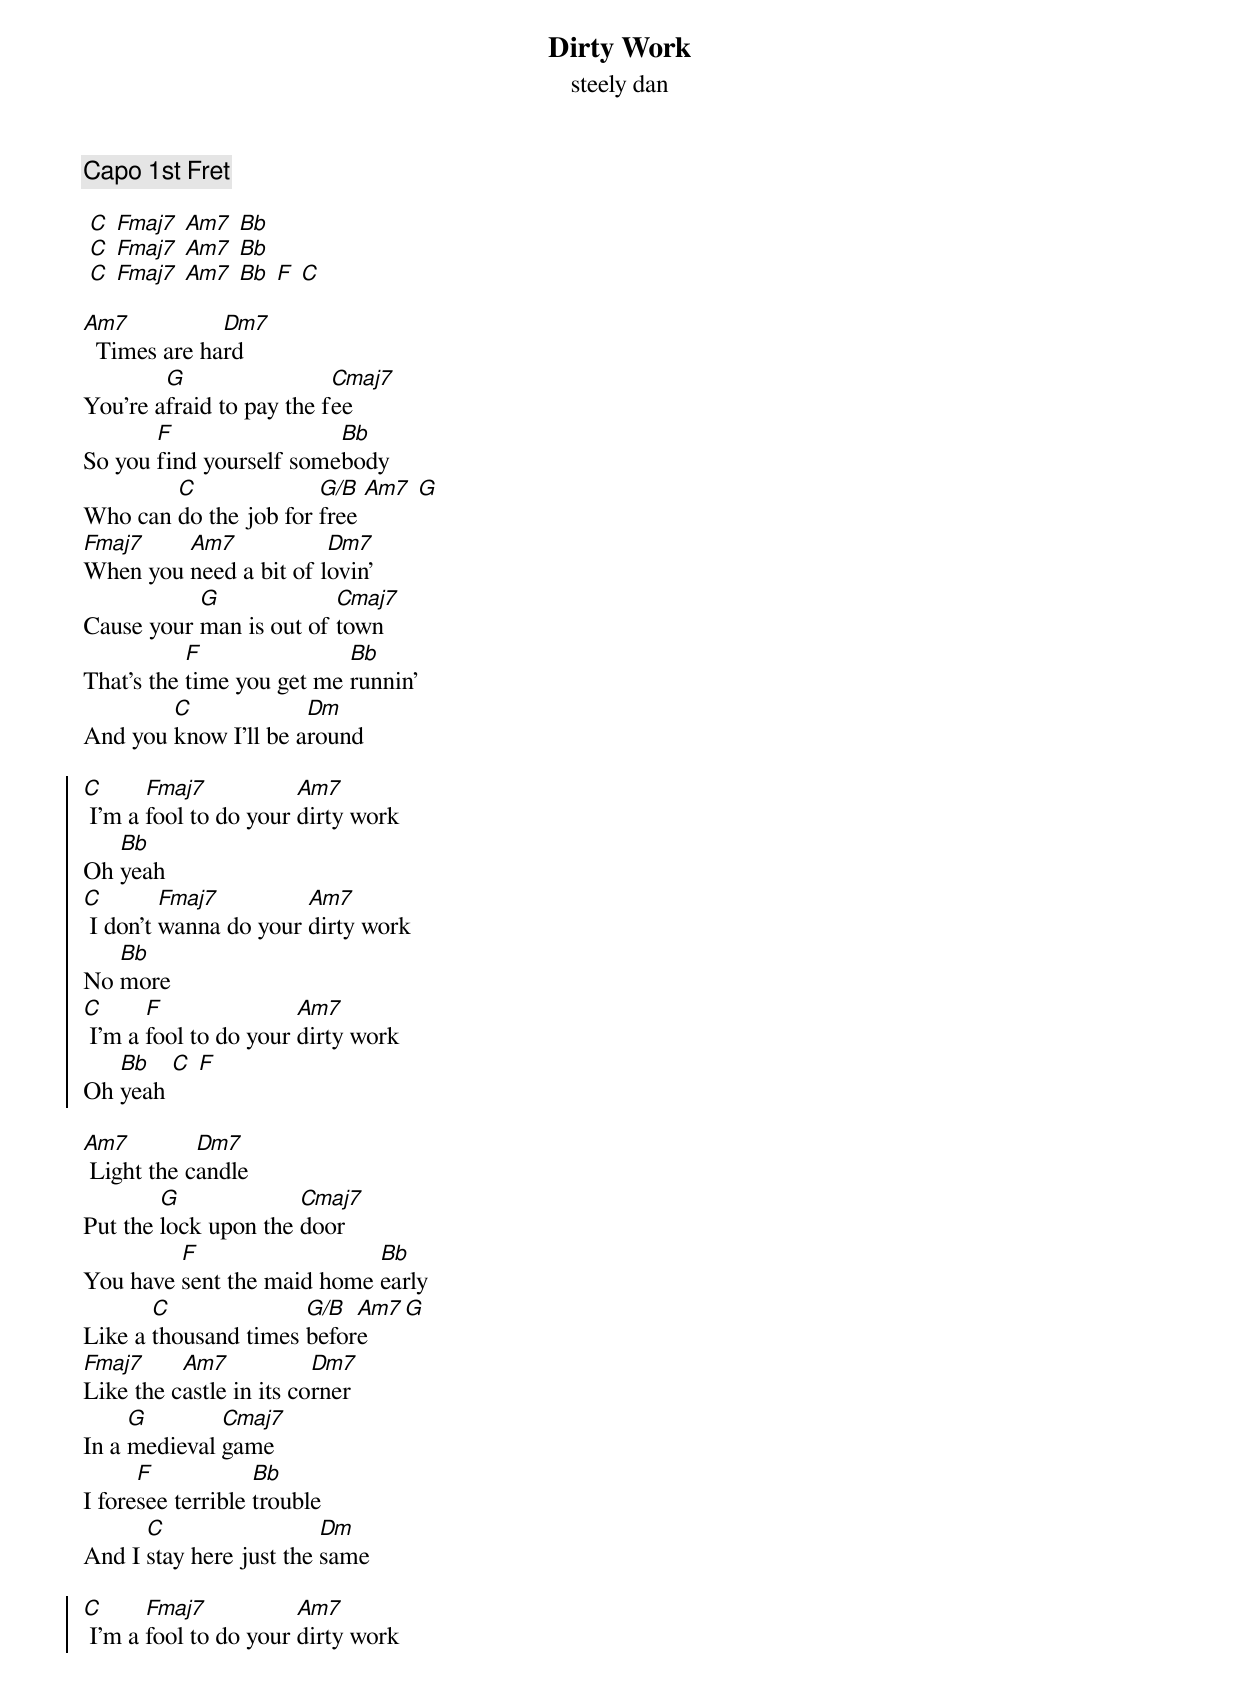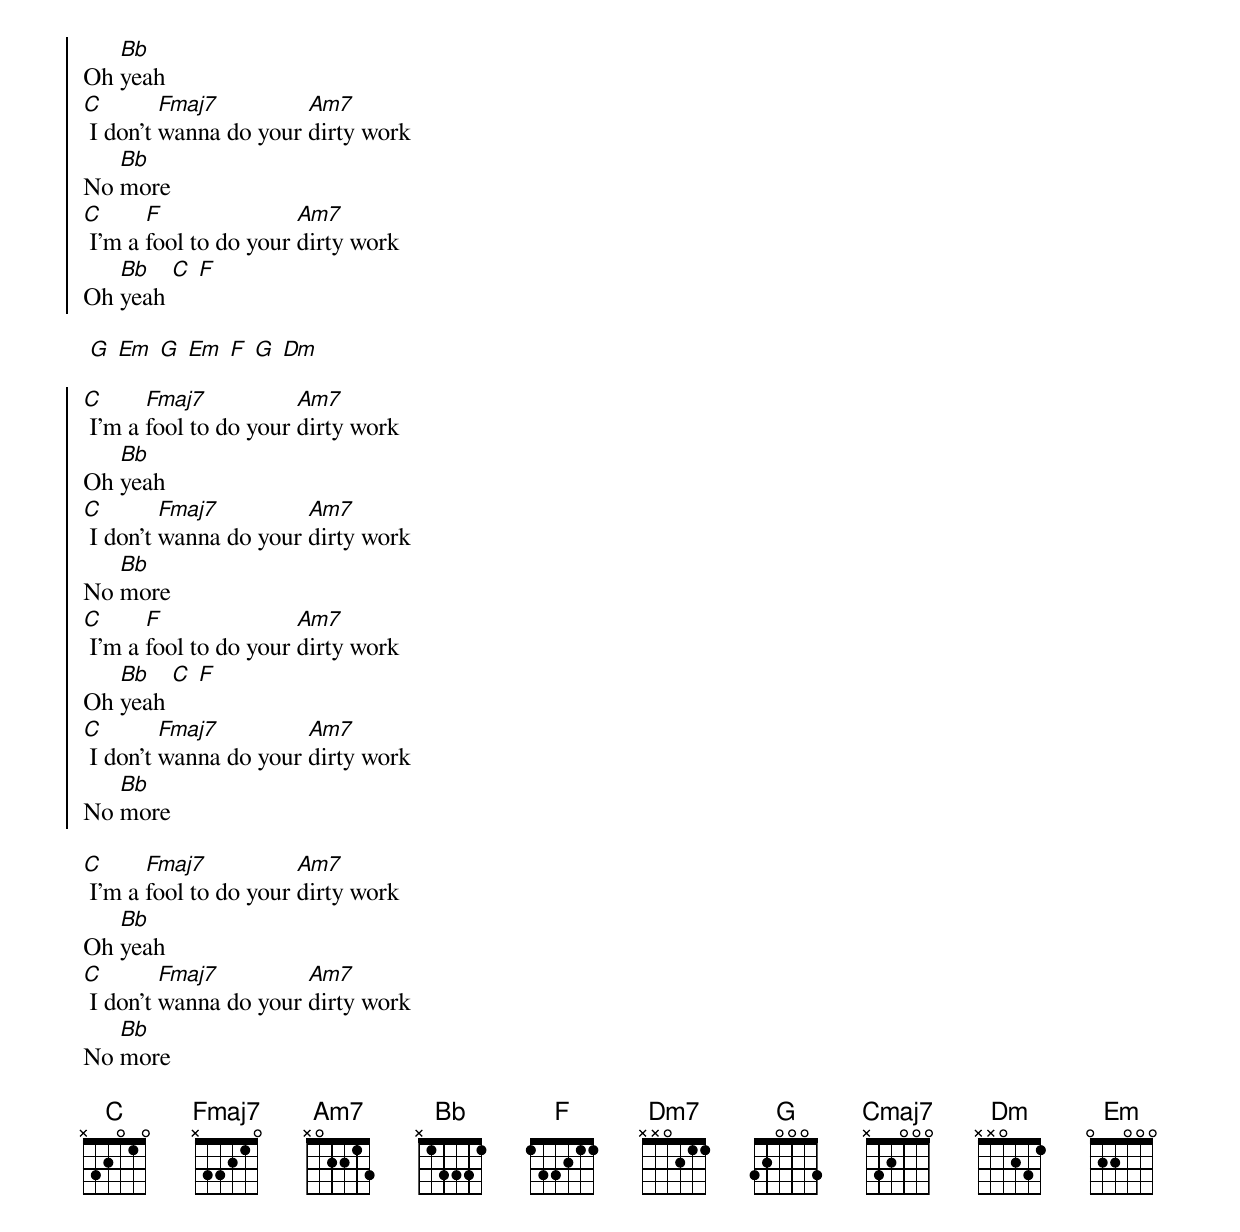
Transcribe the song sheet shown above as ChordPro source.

{title: Dirty Work}
{subtitle: steely dan}

{c:Capo 1st Fret}

 [C] [Fmaj7] [Am7] [Bb]
 [C] [Fmaj7] [Am7] [Bb]
 [C] [Fmaj7] [Am7] [Bb] [F] [C]

[Am7]  Times are ha[Dm7]rd
You're a[G]fraid to pay the f[Cmaj7]ee
So you [F]find yourself some[Bb]body
Who can [C]do the job for [G/B]free [Am7] [G]
[Fmaj7]When you [Am7]need a bit of l[Dm7]ovin'
Cause your [G]man is out of [Cmaj7]town
That's the [F]time you get me [Bb]runnin'
And you [C]know I'll be a[Dm]round

{soc}
[C] I’m a [Fmaj7]fool to do your [Am7]dirty work
Oh [Bb]yeah
[C] I don’t [Fmaj7]wanna do your [Am7]dirty work
No [Bb]more
[C] I’m a [F]fool to do your [Am7]dirty work
Oh [Bb]yeah [C] [F]
{eoc}

[Am7] Light the c[Dm7]andle
Put the [G]lock upon the [Cmaj7]door
You have [F]sent the maid home [Bb]early
Like a [C]thousand times [G/B]befor[Am7]e [G]
[Fmaj7]Like the c[Am7]astle in its co[Dm7]rner
In a [G]medieval [Cmaj7]game
I fore[F]see terrible [Bb]trouble
And I [C]stay here just the [Dm]same

{soc}
[C] I’m a [Fmaj7]fool to do your [Am7]dirty work
Oh [Bb]yeah
[C] I don’t [Fmaj7]wanna do your [Am7]dirty work
No [Bb]more
[C] I’m a [F]fool to do your [Am7]dirty work
Oh [Bb]yeah [C] [F]
{eoc}

 [G] [Em] [G] [Em] [F] [G] [Dm]

{soc}
[C] I’m a [Fmaj7]fool to do your [Am7]dirty work
Oh [Bb]yeah
[C] I don’t [Fmaj7]wanna do your [Am7]dirty work
No [Bb]more
[C] I’m a [F]fool to do your [Am7]dirty work
Oh [Bb]yeah [C] [F]
[C] I don’t [Fmaj7]wanna do your [Am7]dirty work
No [Bb]more
{eoc}

[C] I'm a [Fmaj7]fool to do your [Am7]dirty work
Oh [Bb]yeah
[C] I don't [Fmaj7]wanna do your [Am7]dirty work
No [Bb]more

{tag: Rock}
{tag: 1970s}
